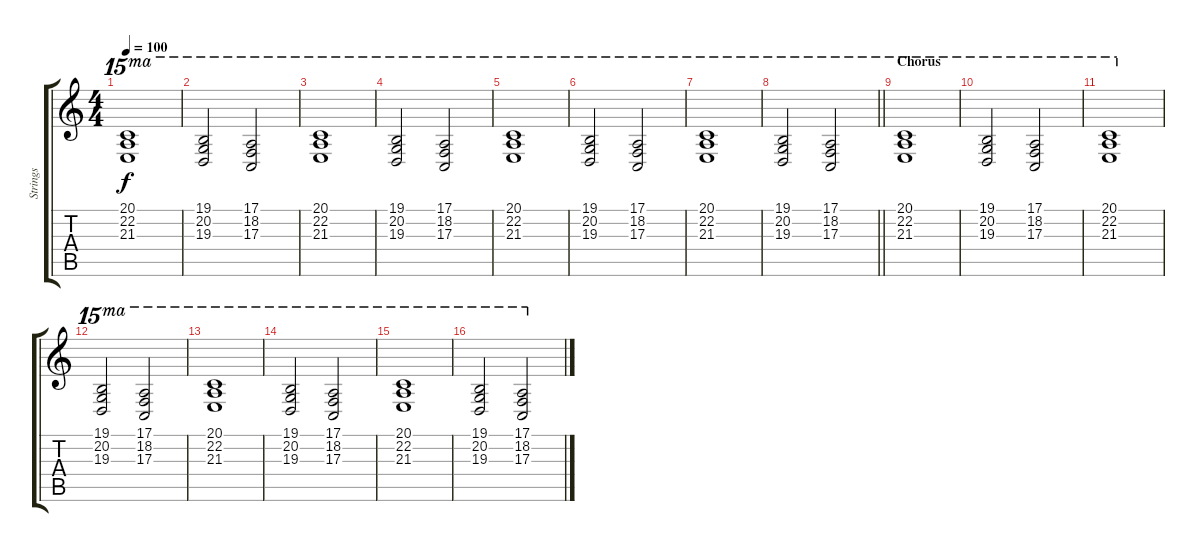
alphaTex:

\track ("Strings" "Strings") {instrument tremolostrings}
\staff {score tabs}
\tuning (E4 B3 G3 D3 A2 E2) {hide}
\ts (4 4)
\tempo 100
\clef g2
\ks c
(20.1 22.2 21.3).1{ot 15ma dy f} |
(19.1 20.2 19.3).2{ot 15ma} (17.1 18.2 17.3).2{ot 15ma} |
(20.1 22.2 21.3).1{ot 15ma} |
(19.1 20.2 19.3).2{ot 15ma} (17.1 18.2 17.3).2{ot 15ma} |
(20.1 22.2 21.3).1{ot 15ma} |
(19.1 20.2 19.3).2{ot 15ma} (17.1 18.2 17.3).2{ot 15ma} |
(20.1 22.2 21.3).1{ot 15ma} |
\barLineRight lightlight
(19.1 20.2 19.3).2{ot 15ma} (17.1 18.2 17.3).2{ot 15ma} |
\section ("" "Chorus")
(20.1 22.2 21.3).1{ot 15ma} |
(19.1 20.2 19.3).2{ot 15ma} (17.1 18.2 17.3).2{ot 15ma} |
(20.1 22.2 21.3).1{ot 15ma} |
(19.1 20.2 19.3).2{ot 15ma} (17.1 18.2 17.3).2{ot 15ma} |
(20.1 22.2 21.3).1{ot 15ma} |
(19.1 20.2 19.3).2{ot 15ma} (17.1 18.2 17.3).2{ot 15ma} |
(20.1 22.2 21.3).1{ot 15ma} |
(19.1 20.2 19.3).2{ot 15ma} (17.1 18.2 17.3).2{ot 15ma}
